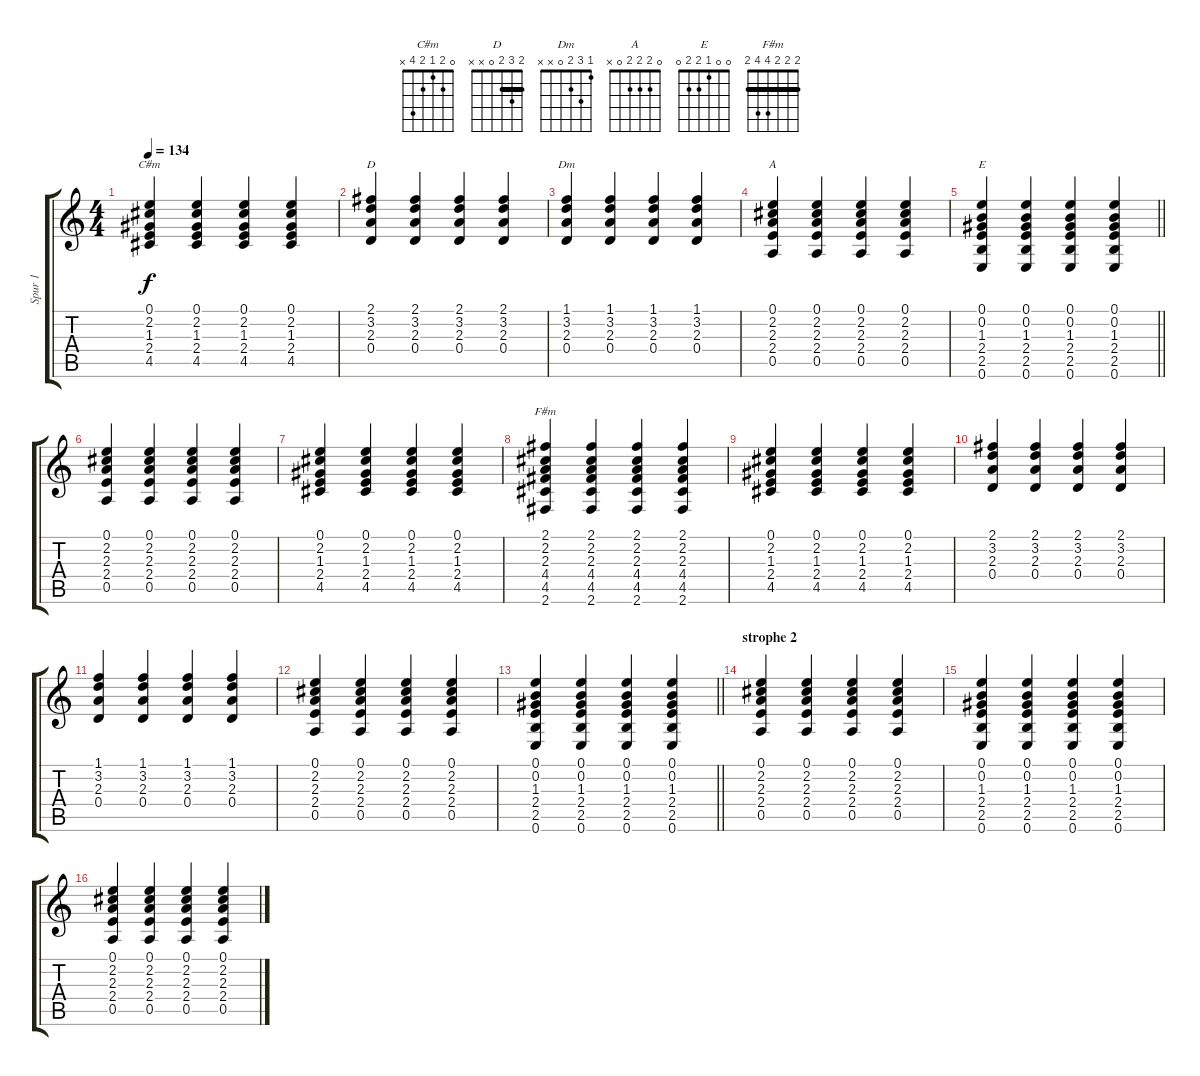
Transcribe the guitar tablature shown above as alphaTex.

\track ("Spur 1" "Spur 1") {instrument overdrivenguitar}
\staff {score tabs}
\tuning (E4 B3 G3 D3 A2 E2) {hide}
\chord ("C#m" 0 2 1 2 4 x)
\chord ("D" 2 3 2 0 x x) {barre 2}
\chord ("Dm" 1 3 2 0 x x)
\chord ("A" 0 2 2 2 0 x)
\chord ("E" 0 0 1 2 2 0)
\chord ("F#m" 2 2 2 4 4 2) {barre 2}
\ts (4 4)
\tempo 134
\clef g2
\ks c
(0.1 2.2 1.3 2.4 4.5).4{ch "C#m" dy f} (0.1 2.2 1.3 2.4 4.5).4 (0.1 2.2 1.3 2.4 4.5).4 (0.1 2.2 1.3 2.4 4.5).4 |
(2.1 3.2 2.3 0.4).4{ch "D"} (2.1 3.2 2.3 0.4).4 (2.1 3.2 2.3 0.4).4 (2.1 3.2 2.3 0.4).4 |
(1.1 3.2 2.3 0.4).4{ch "Dm"} (1.1 3.2 2.3 0.4).4 (1.1 3.2 2.3 0.4).4 (1.1 3.2 2.3 0.4).4 |
(0.1 2.2 2.3 2.4 0.5).4{ch "A"} (0.1 2.2 2.3 2.4 0.5).4 (0.1 2.2 2.3 2.4 0.5).4 (0.1 2.2 2.3 2.4 0.5).4 |
\barLineRight lightlight
(0.1 0.2 1.3 2.4 2.5 0.6).4{ch "E"} (0.1 0.2 1.3 2.4 2.5 0.6).4 (0.1 0.2 1.3 2.4 2.5 0.6).4 (0.1 0.2 1.3 2.4 2.5 0.6).4 |
(0.1 2.2 2.3 2.4 0.5).4 (0.1 2.2 2.3 2.4 0.5).4 (0.1 2.2 2.3 2.4 0.5).4 (0.1 2.2 2.3 2.4 0.5).4 |
(0.1 2.2 1.3 2.4 4.5).4 (0.1 2.2 1.3 2.4 4.5).4 (0.1 2.2 1.3 2.4 4.5).4 (0.1 2.2 1.3 2.4 4.5).4 |
(2.1 2.2 2.3 4.4 4.5 2.6).4{ch "F#m"} (2.1 2.2 2.3 4.4 4.5 2.6).4 (2.1 2.2 2.3 4.4 4.5 2.6).4 (2.1 2.2 2.3 4.4 4.5 2.6).4 |
(0.1 2.2 1.3 2.4 4.5).4 (0.1 2.2 1.3 2.4 4.5).4 (0.1 2.2 1.3 2.4 4.5).4 (0.1 2.2 1.3 2.4 4.5).4 |
(2.1 3.2 2.3 0.4).4 (2.1 3.2 2.3 0.4).4 (2.1 3.2 2.3 0.4).4 (2.1 3.2 2.3 0.4).4 |
(1.1 3.2 2.3 0.4).4 (1.1 3.2 2.3 0.4).4 (1.1 3.2 2.3 0.4).4 (1.1 3.2 2.3 0.4).4 |
(0.1 2.2 2.3 2.4 0.5).4 (0.1 2.2 2.3 2.4 0.5).4 (0.1 2.2 2.3 2.4 0.5).4 (0.1 2.2 2.3 2.4 0.5).4 |
\barLineRight lightlight
(0.1 0.2 1.3 2.4 2.5 0.6).4 (0.1 0.2 1.3 2.4 2.5 0.6).4 (0.1 0.2 1.3 2.4 2.5 0.6).4 (0.1 0.2 1.3 2.4 2.5 0.6).4 |
\section ("" "strophe 2")
(0.1 2.2 2.3 2.4 0.5).4 (0.1 2.2 2.3 2.4 0.5).4 (0.1 2.2 2.3 2.4 0.5).4 (0.1 2.2 2.3 2.4 0.5).4 |
(0.1 0.2 1.3 2.4 2.5 0.6).4 (0.1 0.2 1.3 2.4 2.5 0.6).4 (0.1 0.2 1.3 2.4 2.5 0.6).4 (0.1 0.2 1.3 2.4 2.5 0.6).4 |
(0.1 2.2 2.3 2.4 0.5).4 (0.1 2.2 2.3 2.4 0.5).4 (0.1 2.2 2.3 2.4 0.5).4 (0.1 2.2 2.3 2.4 0.5).4
